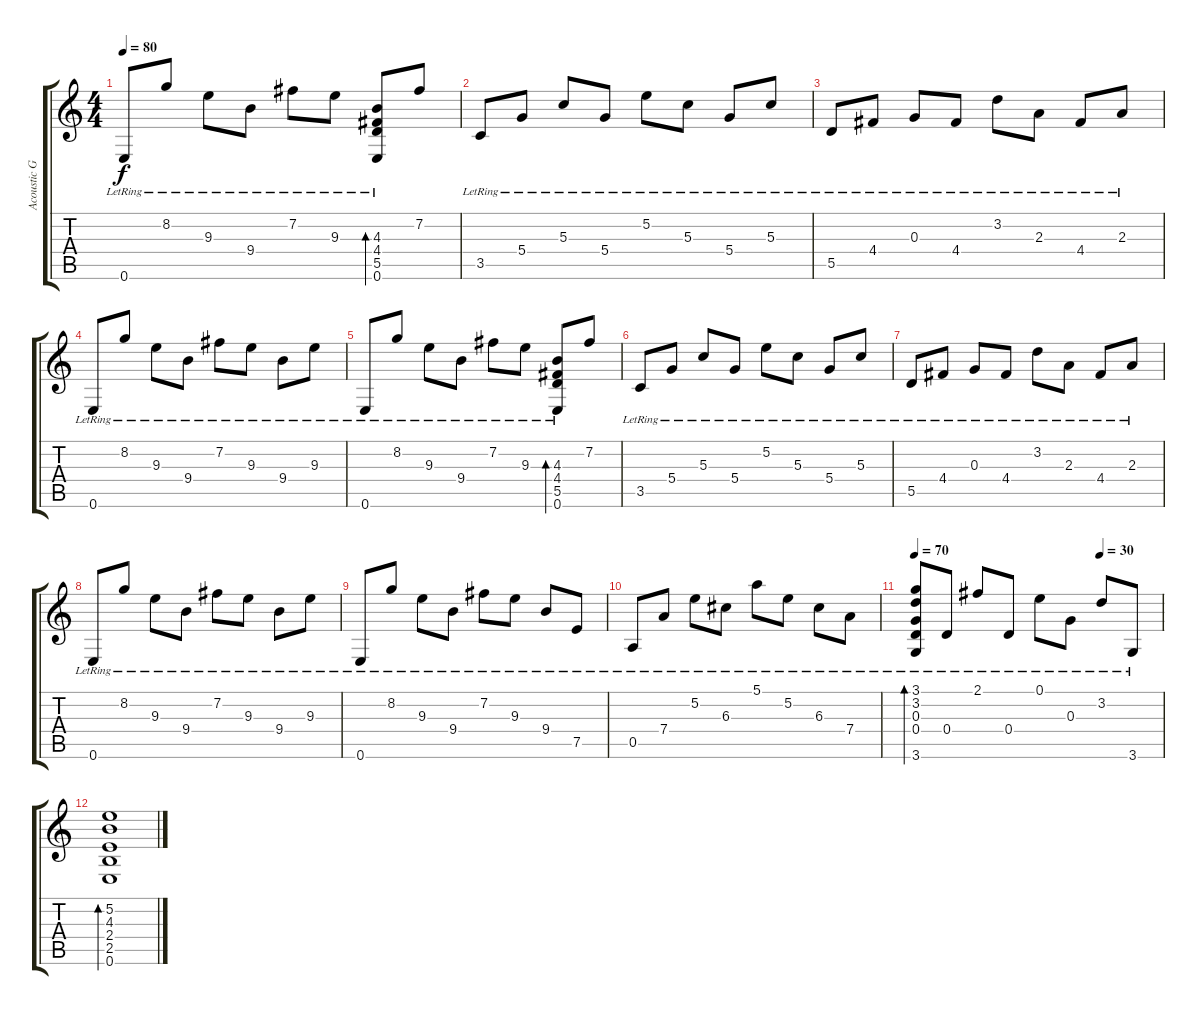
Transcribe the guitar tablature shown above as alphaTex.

\track ("Acoustic Guitar" "Acoustic G") {instrument acousticguitarsteel}
\staff {score tabs}
\tuning (E4 B3 G3 D3 A2 E2) {hide}
\ts (4 4)
\tempo 80
\clef g2
\ks c
0.6{lr}.8{dy f} 8.2{lr}.8 9.3{lr}.8 9.4{lr}.8 7.2{lr}.8 9.3{lr}.8 (4.3{lr} 4.4{lr} 5.5{lr} 0.6{lr}).8{bd 120} 7.2.8 |
3.5{lr}.8 5.4{lr}.8 5.3{lr}.8 5.4{lr}.8 5.2{lr}.8 5.3{lr}.8 5.4{lr}.8 5.3{lr}.8 |
5.5{lr}.8 4.4{lr}.8 0.3{lr}.8 4.4{lr}.8 3.2{lr}.8 2.3{lr}.8 4.4{lr}.8 2.3{lr}.8 |
0.6{lr}.8 8.2{lr}.8 9.3{lr}.8 9.4{lr}.8 7.2{lr}.8 9.3{lr}.8 9.4{lr}.8 9.3{lr}.8 |
0.6{lr}.8 8.2{lr}.8 9.3{lr}.8 9.4{lr}.8 7.2{lr}.8 9.3{lr}.8 (4.3{lr} 4.4{lr} 5.5{lr} 0.6{lr}).8{bd 120} 7.2.8 |
3.5{lr}.8 5.4{lr}.8 5.3{lr}.8 5.4{lr}.8 5.2{lr}.8 5.3{lr}.8 5.4{lr}.8 5.3{lr}.8 |
5.5{lr}.8 4.4{lr}.8 0.3{lr}.8 4.4{lr}.8 3.2{lr}.8 2.3{lr}.8 4.4{lr}.8 2.3{lr}.8 |
0.6{lr}.8 8.2{lr}.8 9.3{lr}.8 9.4{lr}.8 7.2{lr}.8 9.3{lr}.8 9.4{lr}.8 9.3{lr}.8 |
0.6{lr}.8 8.2{lr}.8 9.3{lr}.8 9.4{lr}.8 7.2{lr}.8 9.3{lr}.8 9.4{lr}.8 7.5{lr}.8 |
0.5{lr}.8 7.4{lr}.8 5.2{lr}.8 6.3{lr}.8 5.1{lr}.8 5.2{lr}.8 6.3{lr}.8 7.4{lr}.8 |
\tempo 70
\tempo (30 0.75)
(3.1{lr} 3.2{lr} 0.3{lr} 0.4{lr} 3.6{lr}).8{bd 120} 0.4{lr}.8 2.1{lr}.8 0.4{lr}.8 0.1{lr}.8 0.3{lr}.8 3.2{lr}.8 3.6{lr}.8 |
(5.2 4.3 2.4 2.5 0.6).1{bd 120}
